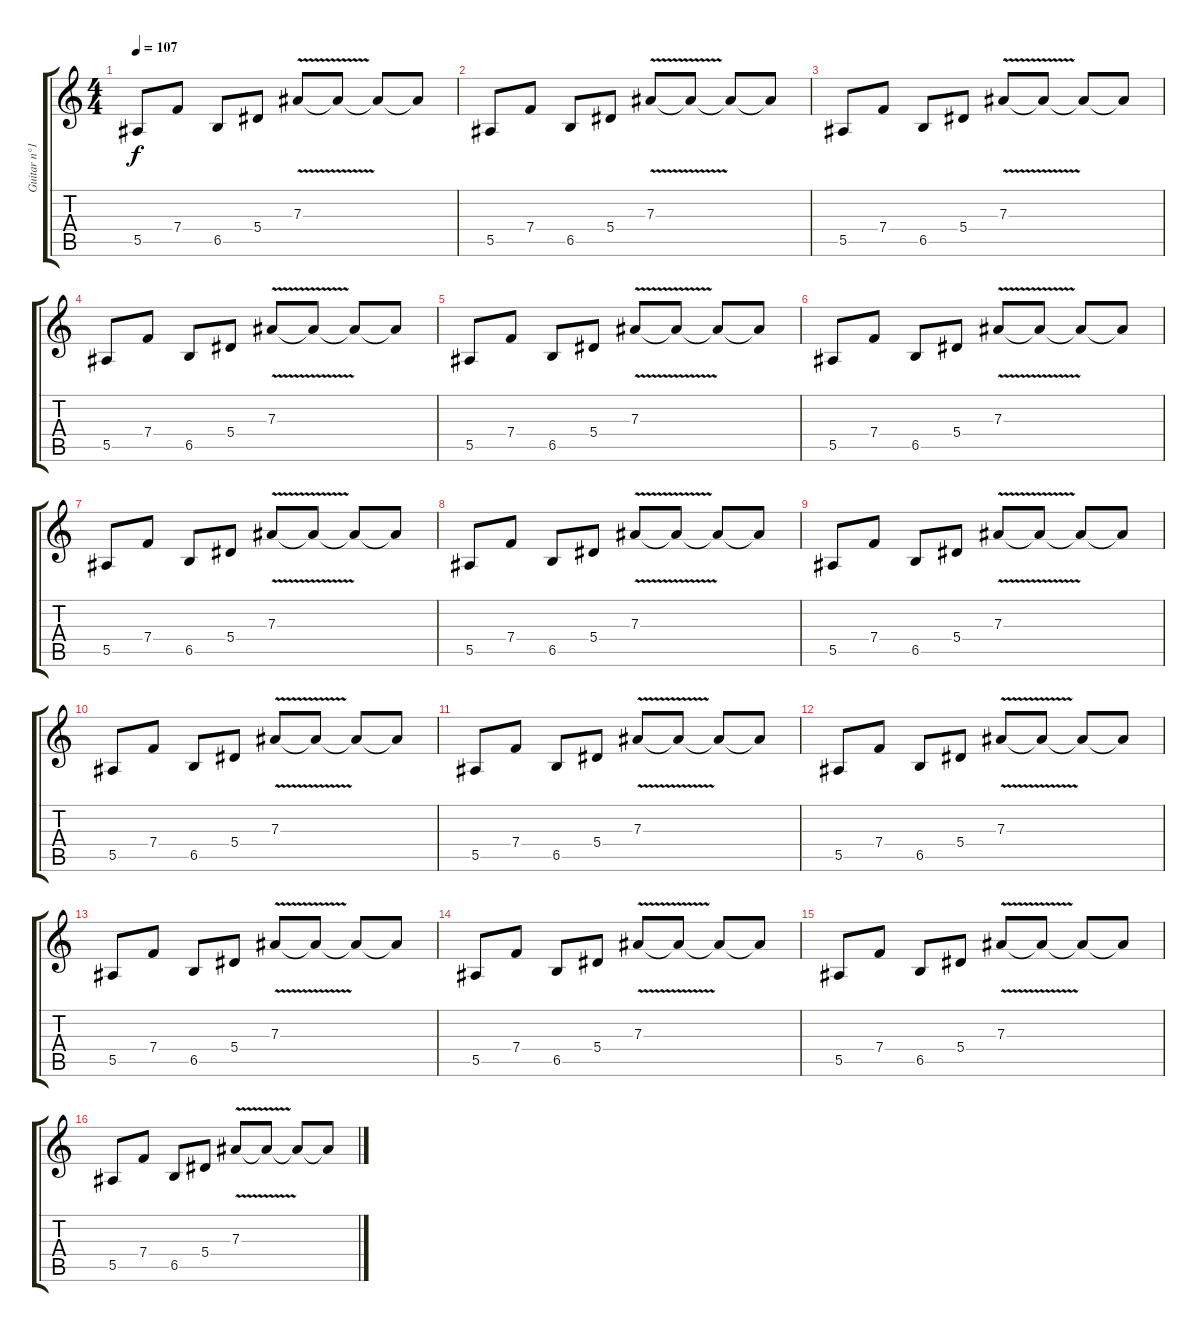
\track ("Guitar n°1" "Guitar n°1") {instrument distortionguitar}
\staff {score tabs}
\tuning (C4 G3 Eb3 Bb2 F2 C2) {hide}
\ts (4 4)
\tempo 107
\clef g2
\ks c
5.5.8{dy f} 7.4.8 6.5.8 5.4.8 7.3{v}.8 7.3{t}.8 7.3{t}.8 7.3{t}.8 |
5.5.8 7.4.8 6.5.8 5.4.8 7.3{v}.8 7.3{t}.8 7.3{t}.8 7.3{t}.8 |
5.5.8 7.4.8 6.5.8 5.4.8 7.3{v}.8 7.3{t}.8 7.3{t}.8 7.3{t}.8 |
5.5.8 7.4.8 6.5.8 5.4.8 7.3{v}.8 7.3{t}.8 7.3{t}.8 7.3{t}.8 |
5.5.8 7.4.8 6.5.8 5.4.8 7.3{v}.8 7.3{t}.8 7.3{t}.8 7.3{t}.8 |
5.5.8 7.4.8 6.5.8 5.4.8 7.3{v}.8 7.3{t}.8 7.3{t}.8 7.3{t}.8 |
5.5.8 7.4.8 6.5.8 5.4.8 7.3{v}.8 7.3{t}.8 7.3{t}.8 7.3{t}.8 |
5.5.8 7.4.8 6.5.8 5.4.8 7.3{v}.8 7.3{t}.8 7.3{t}.8 7.3{t}.8 |
\section ("" "")
5.5.8 7.4.8 6.5.8 5.4.8 7.3{v}.8 7.3{t}.8 7.3{t}.8 7.3{t}.8 |
5.5.8 7.4.8 6.5.8 5.4.8 7.3{v}.8 7.3{t}.8 7.3{t}.8 7.3{t}.8 |
5.5.8 7.4.8 6.5.8 5.4.8 7.3{v}.8 7.3{t}.8 7.3{t}.8 7.3{t}.8 |
5.5.8 7.4.8 6.5.8 5.4.8 7.3{v}.8 7.3{t}.8 7.3{t}.8 7.3{t}.8 |
5.5.8 7.4.8 6.5.8 5.4.8 7.3{v}.8 7.3{t}.8 7.3{t}.8 7.3{t}.8 |
5.5.8 7.4.8 6.5.8 5.4.8 7.3{v}.8 7.3{t}.8 7.3{t}.8 7.3{t}.8 |
5.5.8 7.4.8 6.5.8 5.4.8 7.3{v}.8 7.3{t}.8 7.3{t}.8 7.3{t}.8 |
5.5.8 7.4.8 6.5.8 5.4.8 7.3{v}.8 7.3{t}.8 7.3{t}.8 7.3{t}.8
